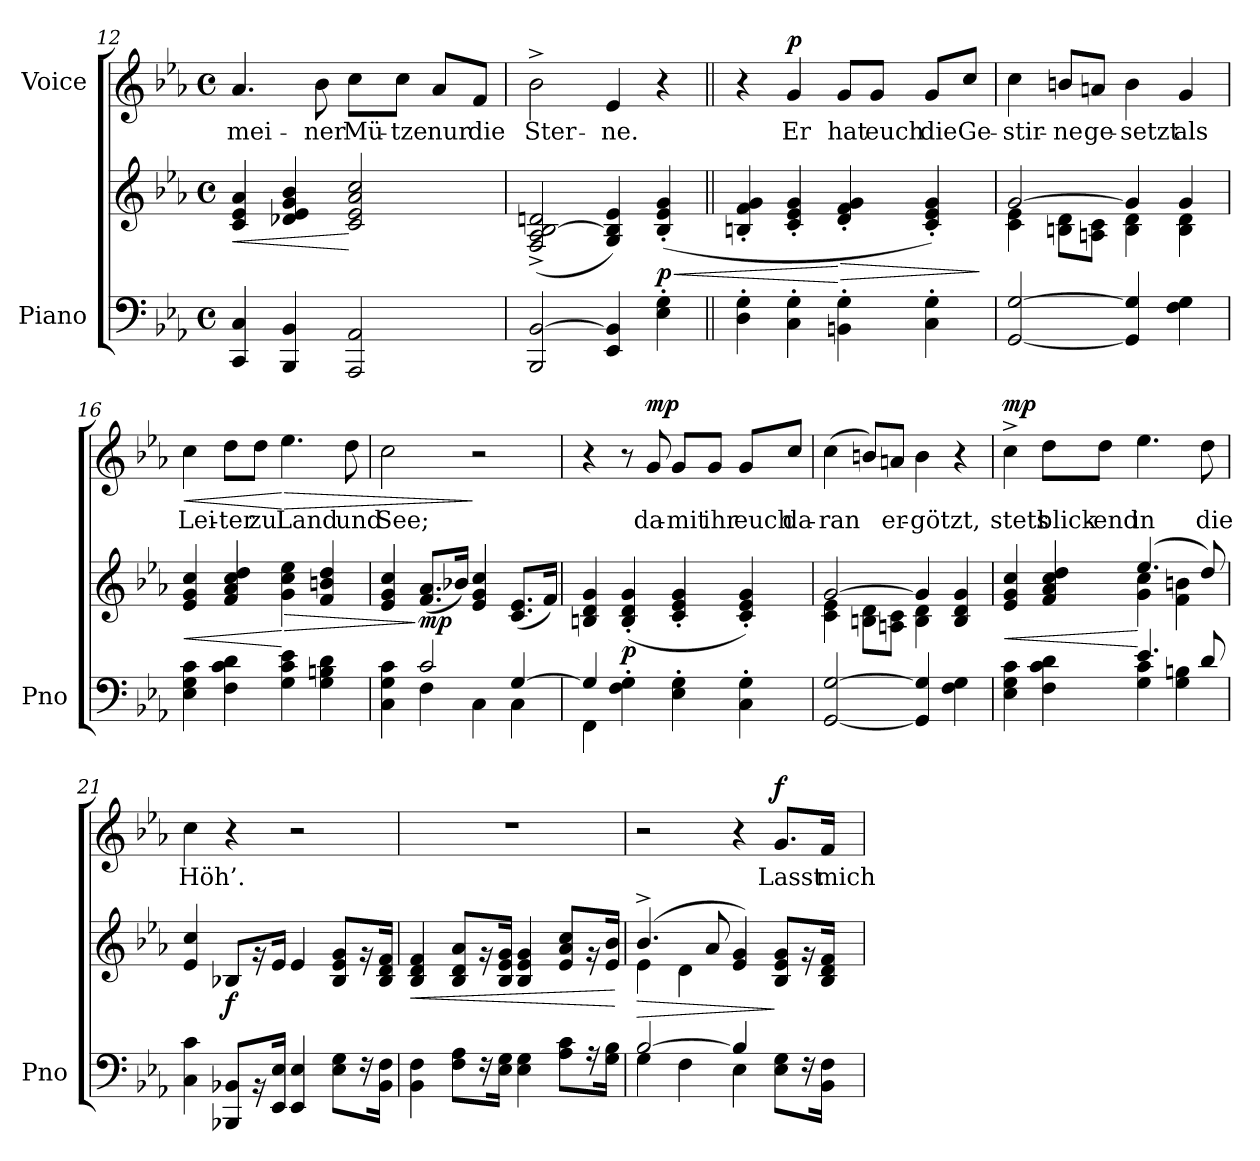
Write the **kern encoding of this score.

**kern	**kern	**dynam	**kern	**text	**dynam
*part2	*part2	*part2	*part1	*part1	*part1
*staff3	*staff2	*staff2/3	*staff1	*staff1	*staff1
*I"Piano	*	*	*I"Voice	*	*
*I'Pno	*	*	*	*	*
!!LO:LB:g=z
*clefF4	*clefG2	*	*clefG2	*	*
*k[b-e-a-]	*k[b-e-a-]	*	*k[b-e-a-]	*	*
*M4/4	*M4/4	*	*M4/4	*	*
*met(c)	*met(c)	*	*met(c)	*	*
=12	=12	=12	=12	=12	=12
!	!	!LO:HP:b	!	!LO:LY:b	!
4CC/ 4C/	4c/ 4e-/ 4a-/	<	4.a-/	mei-	.
4BBB-/ 4BB-/	4d-X/ 4e-/ 4g/ 4b-/	.	.	.	.
!	!	!	!	!LO:LY:b	!
.	.	.	8b-\	-ner	.
!	!	!	!	!LO:LY:b	!
2AAA-/ 2AA-/	2c/ 2e-/ 2a-/ 2cc/	[	8cc\L	Mü-	.
!	!	!	!	!LO:LY:b	!
.	.	.	8cc\J	-tze	.
!	!	!	!	!LO:LY:b	!
.	.	.	8a-/L	nur	.
!	!	!	!	!LO:LY:b	!
.	.	.	8f/J	die	.
=13	=13	=13	=13	=13	=13
!	!	!	!	!LO:LY:b	!
2BBB-/ [2BB-/	(>2F/^ 2A-/^ [2B-/^ 2dn/^	.	2b-^\	Ster-	.
!	!	!	!	!LO:LY:b	!
4EE-/ 4BB-/]	4G/ 4B-/] 4e-/)	.	4e-/	-ne.	.
!	!	!LO:HP:b	!	!	!
!	!	!LO:DY:n=1:b	!	!	!
4E-\' 4G\'	(<4B-/' 4e-/' 4g/'	< p	4r	.	.
=14||	=14||	=14||	=14||	=14||	=14||
4D\' 4G\'	4Bn/' 4f/' 4g/'	.	4r	.	.
!	!	!	!	!LO:LY:b	!LO:DY:a
4C\' 4G\'	4c/' 4e-/' 4g/'	.	4g/	Er	p
!	!	!LO:HP:n=1:b	!	!LO:LY:b	!
4BBn\' 4G\'	4d/' 4f/' 4g/'	[ >	8g/L	hat	.
!	!	!	!	!LO:LY:b	!
.	.	.	8g/J	euch	.
!	!	!	!	!LO:LY:b	!
4C\' 4G\'	4c/' 4e-/' 4g/')	.	8g/L	die	.
!	!	!	!	!LO:LY:b	!
.	.	.	8cc/J	Ge-	.
.	.	]	.	.	.
=15	=15	=15	=15	=15	=15
*	*^	*	*	*	*
!	!	!	!	!	!LO:LY:b	!
[2GG/ [2G/	[2g/	4c\ 4e-\	.	4cc\	-stir-	.
!	!	!	!	!	!LO:LY:b	!
.	.	8Bn\ 8d\L	.	8bn/L	-ne	.
!	!	!	!	!	!LO:LY:b	!
.	.	8An\ 8c\J	.	8an/J	ge-	.
!	!	!	!	!	!LO:LY:b	!
4GG/] 4G/]	4g/]	4B\ 4d\	.	4b\	-setzt	.
!	!	!	!	!	!LO:LY:b	!
4F\ 4G\	4g/	4B\ 4d\	.	4g/	als	.
!!LO:PB:g=z
=16	=16	=16	=16	=16	=16	=16
!	!	!	!LO:HP:b	!	!LO:LY:b	!LO:HP:b
*	*v	*v	*	*	*	*
4E-\ 4G\ 4c\	4e-/ 4g/ 4cc/	<	4cc\	Lei-	<
!	!	!	!	!LO:LY:b	!
4F\ 4c\ 4d\	4f/ 4a-/ 4cc/ 4dd/	.	8dd\L	-ter	.
!	!	!	!	!LO:LY:b	!
.	.	.	8dd\J	zu	.
!	!	!LO:HP:n=1:b	!	!LO:LY:b	!LO:HP:n=1:b
4G\ 4c\ 4e-\	4g\ 4cc\ 4ee-\	[ >	4.ee-\	Land	[ >
4G\ 4Bn\ 4d\	4f/ 4bn/ 4dd/	.	.	.	.
!	!	!	!	!LO:LY:b	!
.	.	.	8dd\	und	.
=17	=17	=17	=17	=17	=17
*^	*	*	*	*	*
!	!	!	!	!	!LO:LY:b	!
4C\ 4G\ 4c\	4ryy	4e-/ 4g/ 4cc/	.	2cc\	See;	.
!	!	!	!LO:DY:n=1:b	!	!	!
2c/	4F\	(<8.f/ 8.a-/L	] mp	.	.	.
.	.	16b-X/Jk)	.	.	.	.
.	4C\	4e-/ 4g/ 4cc/	.	2r	.	]
[4G/	4C\	(<8.c/ 8.e-/L	.	.	.	.
.	.	16f/Jk)	.	.	.	.
=18	=18	=18	=18	=18	=18	=18
4G/]	4FF\	4Bn/ 4d/ 4g/	.	4r	.	.
!	!	!	!LO:DY:b	!	!	!
4F\' 4G\'	2.ryy	(<4B/' 4d/' 4g/'	p	8r	.	.
!	!	!	!	!	!LO:LY:b	!LO:DY:a
.	.	.	.	8g/	da-	mp
!	!	!	!	!	!LO:LY:b	!
4E-\' 4G\'	.	4c/' 4e-/' 4g/'	.	8g/L	-mit	.
!	!	!	!	!	!LO:LY:b	!
.	.	.	.	8g/J	ihr	.
!	!	!	!	!	!LO:LY:b	!
4C\' 4G\'	.	4c/' 4e-/' 4g/')	.	8g/L	euch	.
!	!	!	!	!	!LO:LY:b	!
.	.	.	.	8cc/J	da-	.
*v	*v	*	*	*	*	*
=19	=19	=19	=19	=19	=19
*	*^	*	*	*	*
!	!	!	!	!	!LO:LY:b	!
[2GG/ [2G/	[2g/	4c\ 4e-\	.	(>4cc\	-ran	.
.	.	8Bn\ 8d\L	.	8bn/L)	.	.
!	!	!	!	!	!LO:LY:b	!
.	.	8An\ 8c\J	.	8an/J	er-	.
!	!	!	!	!	!LO:LY:b	!
4GG/] 4G/]	4g/]	4B\ 4d\	.	4b\	-götzt,	.
4F\ 4G\	4B/ 4d/ 4g/	4ryy	.	4r	.	.
=20	=20	=20	=20	=20	=20	=20
*^	*	*	*	*	*	*
!	!	!	!	!LO:HP:b	!	!LO:LY:b	!LO:DY:a
4E-\ 4G\ 4c\	2ryy	4e-/ 4g/ 4cc/	2ryy	<	4cc^\	stets	mp
!	!	!	!	!	!	!LO:LY:b	!
4F\ 4c\ 4d\	.	4f/ 4a-/ 4cc/ 4dd/	.	.	8dd\L	blick-	.
!	!	!	!	!	!	!LO:LY:b	!
.	.	.	.	.	8dd\J	-end	.
!	!	!	!	!	!	!LO:LY:b	!
4.e-/	4G\ 4c\	(>4.ee-/	4g\ 4cc\	[	4.ee-\	in	.
.	4G\ 4Bn\	.	4f\ 4bn\	.	.	.	.
!	!	!	!	!	!	!LO:LY:b	!
8d/	.	8dd/)	.	.	8dd\	die	.
*v	*v	*	*	*	*	*	*
*	*v	*v	*	*	*	*
!!LO:LB:g=z
=21	=21	=21	=21	=21	=21
!	!	!	!	!LO:LY:b	!
4C\ 4c\	4e-/ 4cc/	.	4cc\	Höh’.	.
!	!	!LO:DY:b	!	!	!
8BBB-X/ 8BB-X/L	8B-X/L	f	4r	.	.
16rBB	16rg	.	.	.	.
16EE-/ 16E-/Jk	16e-/Jk	.	.	.	.
4EE-/ 4E-/	4e-/	.	2r	.	.
8E-\ 8G\L	8B-/ 8e-/ 8g/L	.	.	.	.
16rF	16rg	.	.	.	.
16BB-\ 16F\Jk	16B-/ 16d/ 16f/Jk	.	.	.	.
=22	=22	=22	=22	=22	=22
!	!	!LO:HP:b	!	!	!
4BB-\ 4F\	4B-/ 4d/ 4f/	<	1r	.	.
8F\ 8A-\L	8B-/ 8d/ 8a-/L	.	.	.	.
16rF	16rg	.	.	.	.
16E-\ 16G\Jk	16B-/ 16e-/ 16g/Jk	.	.	.	.
4E-\ 4G\	4B-/ 4e-/ 4g/	.	.	.	.
8A-\ 8c\L	8e-/ 8a-/ 8cc/L	.	.	.	.
16rA	16rg	.	.	.	.
16G\ 16B-\Jk	16e-/ 16b-/Jk	.	.	.	.
.	.	[	.	.	.
=23	=23	=23	=23	=23	=23
*^	*	*	*	*	*
!	!	!	!LO:HP:b	!	!	!
*	*	*^	*	*	*	*
[2B-/	4G\	(>4.b-^/	4e-\	>	2r	.	.
.	4F\	.	4d\	.	.	.	.
.	.	8a-/	.	.	.	.	.
4B-/]	4E-\	4e-/ 4g/)	2rgyy	.	4r	.	.
!	!	!	!	!	!	!LO:LY:b	!LO:DY:a
8E-\ 8G\L	4ryy	8B-/ 8e-/ 8g/L	.	]	8.g/L	Lasst	f
16rF	.	16rg	.	.	.	.	.
!	!	!	!	!	!	!LO:LY:b	!
16BB-\ 16F\Jk	.	16B-/ 16d/ 16f/Jk	.	.	16f/Jk	mich	.
*v	*v	*	*	*	*	*	*
*	*v	*v	*	*	*	*
=	=	=	=	=	=
*-	*-	*-	*-	*-	*-
